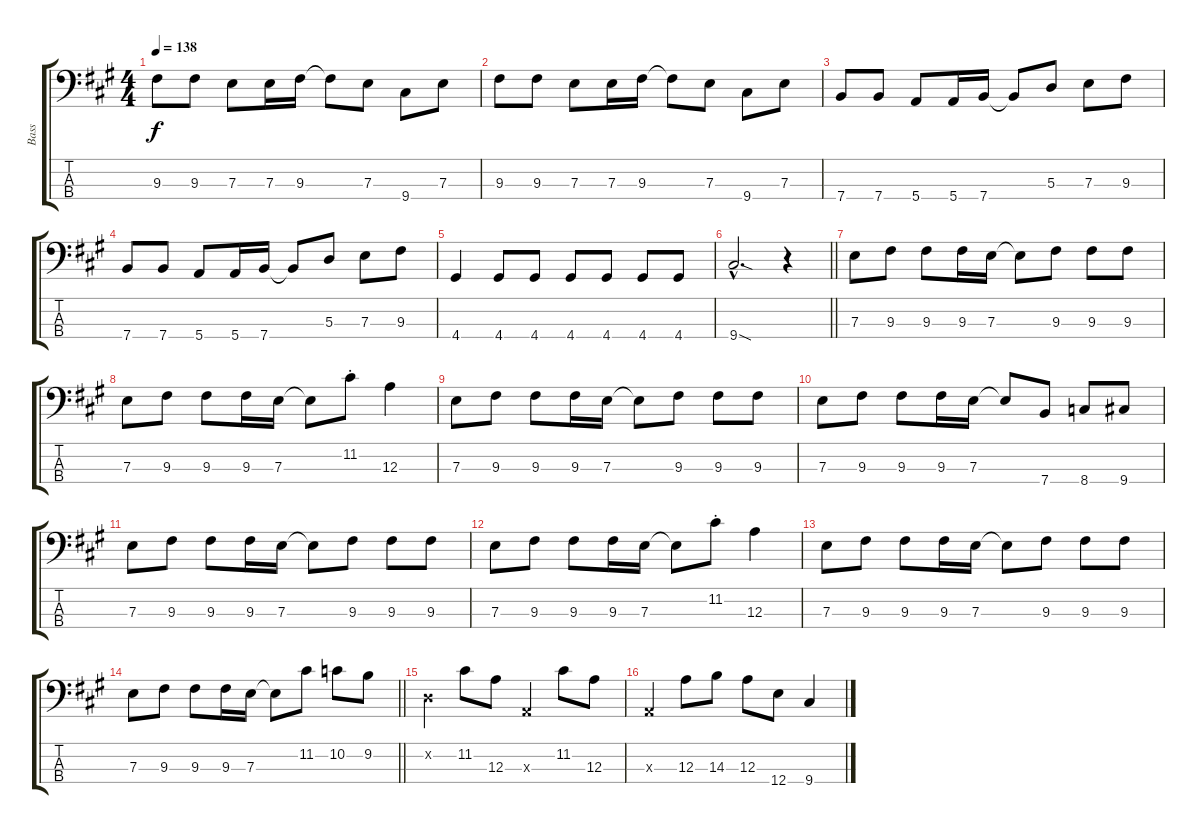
\track ("Bass" "Bass") {instrument electricbassfinger}
\staff {score tabs}
\tuning (G2 D2 A1 E1) {hide}
\ts (4 4)
\tempo 138
\clef f4
\ks a
9.3.8{dy f} 9.3.8 7.3.8 7.3.16 9.3.16 9.3{t}.8 7.3.8 9.4.8 7.3.8 |
9.3.8 9.3.8 7.3.8 7.3.16 9.3.16 9.3{t}.8 7.3.8 9.4.8 7.3.8 |
7.4.8 7.4.8 5.4.8 5.4.16 7.4.16 7.4{t}.8 5.3.8 7.3.8 9.3.8 |
7.4.8 7.4.8 5.4.8 5.4.16 7.4.16 7.4{t}.8 5.3.8 7.3.8 9.3.8 |
4.4.4 4.4.8 4.4.8 4.4.8 4.4.8 4.4.8 4.4.8 |
\barLineRight lightlight
9.4{sod hac}.2{d} r.4 |
7.3.8 9.3.8 9.3.8 9.3.16 7.3.16 7.3{t}.8 9.3.8 9.3.8 9.3.8 |
7.3.8 9.3.8 9.3.8 9.3.16 7.3.16 7.3{t}.8 11.2{st}.8 12.3.4 |
7.3.8 9.3.8 9.3.8 9.3.16 7.3.16 7.3{t}.8 9.3.8 9.3.8 9.3.8 |
7.3.8 9.3.8 9.3.8 9.3.16 7.3.16 7.3{t}.8 7.4.8 8.4.8 9.4.8 |
7.3.8 9.3.8 9.3.8 9.3.16 7.3.16 7.3{t}.8 9.3.8 9.3.8 9.3.8 |
7.3.8 9.3.8 9.3.8 9.3.16 7.3.16 7.3{t}.8 11.2{st}.8 12.3.4 |
7.3.8 9.3.8 9.3.8 9.3.16 7.3.16 7.3{t}.8 9.3.8 9.3.8 9.3.8 |
\barLineRight lightlight
7.3.8 9.3.8 9.3.8 9.3.16 7.3.16 7.3{t}.8 11.2.8 10.2.8 9.2.8 |
0.2{x}.4 11.2.8 12.3.8 0.3{x}.4 11.2.8 12.3.8 |
0.3{x}.4 12.3.8 14.3.8 12.3.8 12.4.8 9.4.4
